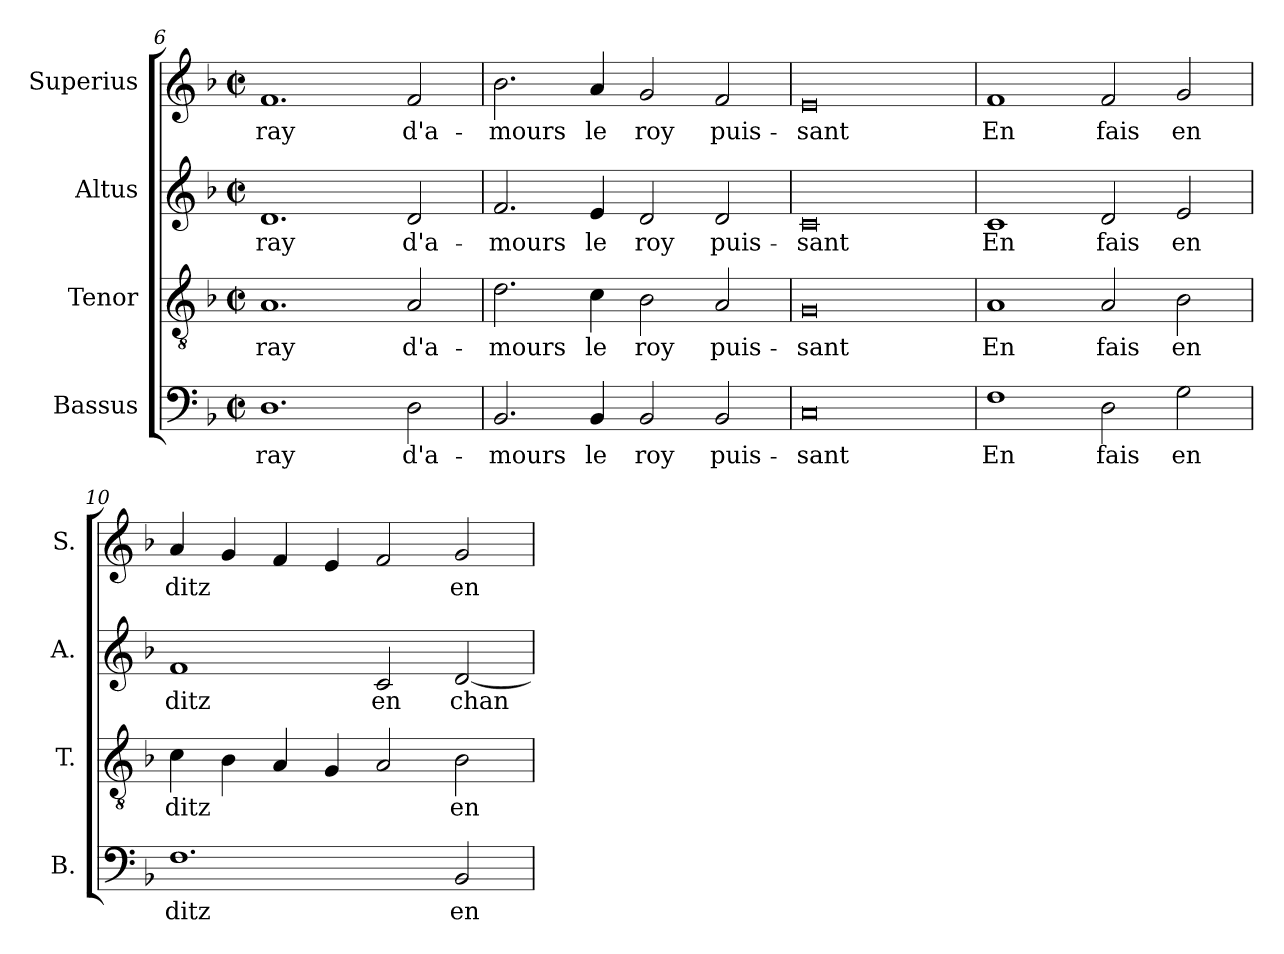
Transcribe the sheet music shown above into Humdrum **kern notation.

**kern	**text	**kern	**text	**kern	**text	**kern	**text
*part4	*part4	*part3	*part3	*part2	*part2	*part1	*part1
*staff4	*staff4	*staff3	*staff3	*staff2	*staff2	*staff1	*staff1
*I"Bassus	*	*I"Tenor	*	*I"Altus	*	*I"Superius	*
*I'B.	*	*I'T.	*	*I'A.	*	*I'S.	*
*clefF4	*	*clefGv2	*	*clefG2	*	*clefG2	*
*	*	*ITrd7c12	*	*	*	*	*
*k[b-]	*	*k[b-]	*	*k[b-]	*	*k[b-]	*
*F:	*	*F:	*	*F:	*	*F:	*
*M2/2	*	*M2/2	*	*M2/2	*	*M2/2	*
*met(c|)	*	*met(c|)	*	*met(c|)	*	*met(c|)	*
=6	=6	=6	=6	=6	=6	=6	=6
!	!LO:LY:b:color=#000000	!	!	!	!	!	!
!	!	!	!LO:LY:b:color=#000000	!	!	!	!
!	!	!	!	!	!LO:LY:b:color=#000000	!	!
!	!	!	!	!	!	!	!LO:LY:b:color=#000000
1.Di	-ray	1.AAi	-ray	1.di	-ray	1.fi	-ray
!	!LO:LY:b:color=#000000	!	!	!	!	!	!
!	!	!	!LO:LY:b:color=#000000	!	!	!	!
!	!	!	!	!	!LO:LY:b:color=#000000	!	!
!	!	!	!	!	!	!	!LO:LY:b:color=#000000
2Di\	d'a-	2AAi/	d'a-	2di/	d'a-	2fi/	d'a-
!!LO:LB:g=z
=7	=7	=7	=7	=7	=7	=7	=7
!	!LO:LY:b:color=#000000	!	!	!	!	!	!
!	!	!	!LO:LY:b:color=#000000	!	!	!	!
!	!	!	!	!	!LO:LY:b:color=#000000	!	!
!	!	!	!	!	!	!	!LO:LY:b:color=#000000
2.BB-i/	-mours	2.Di\	-mours	2.fi/	-mours	2.b-i\	-mours
!	!LO:LY:b:color=#000000	!	!	!	!	!	!
!	!	!	!LO:LY:b:color=#000000	!	!	!	!
!	!	!	!	!	!LO:LY:b:color=#000000	!	!
!	!	!	!	!	!	!	!LO:LY:b:color=#000000
4BB-i/	le	4Ci\	le	4ei/	le	4ai/	le
!	!LO:LY:b:color=#000000	!	!	!	!	!	!
!	!	!	!LO:LY:b:color=#000000	!	!	!	!
!	!	!	!	!	!LO:LY:b:color=#000000	!	!
!	!	!	!	!	!	!	!LO:LY:b:color=#000000
2BB-i/	roy	2BB-i\	roy	2di/	roy	2gi/	roy
!	!LO:LY:b:color=#000000	!	!	!	!	!	!
!	!	!	!LO:LY:b:color=#000000	!	!	!	!
!	!	!	!	!	!LO:LY:b:color=#000000	!	!
!	!	!	!	!	!	!	!LO:LY:b:color=#000000
2BB-i/	puis-	2AAi/	puis-	2di/	puis-	2fi/	puis-
=8	=8	=8	=8	=8	=8	=8	=8
!	!LO:LY:b:color=#000000	!	!	!	!	!	!
!	!	!	!LO:LY:b:color=#000000	!	!	!	!
!	!	!	!	!	!LO:LY:b:color=#000000	!	!
!	!	!	!	!	!	!	!LO:LY:b:color=#000000
0Ci	-sant	0GGi	-sant	0ci	-sant	0ei	-sant
=9	=9	=9	=9	=9	=9	=9	=9
!	!LO:LY:b:color=#000000	!	!	!	!	!	!
!	!	!	!LO:LY:b:color=#000000	!	!	!	!
!	!	!	!	!	!LO:LY:b:color=#000000	!	!
!	!	!	!	!	!	!	!LO:LY:b:color=#000000
1Fi	En	1AAi	En	1ci	En	1fi	En
!	!LO:LY:b:color=#000000	!	!	!	!	!	!
!	!	!	!LO:LY:b:color=#000000	!	!	!	!
!	!	!	!	!	!LO:LY:b:color=#000000	!	!
!	!	!	!	!	!	!	!LO:LY:b:color=#000000
2Di\	fais	2AAi/	fais	2di/	fais	2fi/	fais
!	!LO:LY:b:color=#000000	!	!	!	!	!	!
!	!	!	!LO:LY:b:color=#000000	!	!	!	!
!	!	!	!	!	!LO:LY:b:color=#000000	!	!
!	!	!	!	!	!	!	!LO:LY:b:color=#000000
2Gi\	en	2BB-i\	en	2ei/	en	2gi/	en
=10	=10	=10	=10	=10	=10	=10	=10
!	!LO:LY:b:color=#000000	!	!	!	!	!	!
!	!	!	!LO:LY:b:color=#000000	!	!	!	!
!	!	!	!	!	!LO:LY:b:color=#000000	!	!
!	!	!	!	!	!	!	!LO:LY:b:color=#000000
1.Fi	ditz	4Ci\	ditz	1fi	ditz	4ai/	ditz
.	.	4BB-i\	.	.	.	4gi/	.
.	.	4AAi/	.	.	.	4fi/	.
.	.	4GGi/	.	.	.	4ei/	.
!	!	!	!	!	!LO:LY:b:color=#000000	!	!
.	.	2AAi/	.	2ci/	en	2fi/	.
!	!LO:LY:b:color=#000000	!	!	!	!	!	!
!	!	!	!LO:LY:b:color=#000000	!	!	!	!
!	!	!	!	!	!LO:LY:b:color=#000000	!	!
!	!	!	!	!	!	!	!LO:LY:b:color=#000000
2BB-i/	en	2BB-i\	en	[<2di/	chan-	2gi/	en
=	=	=	=	=	=	=	=
*-	*-	*-	*-	*-	*-	*-	*-
